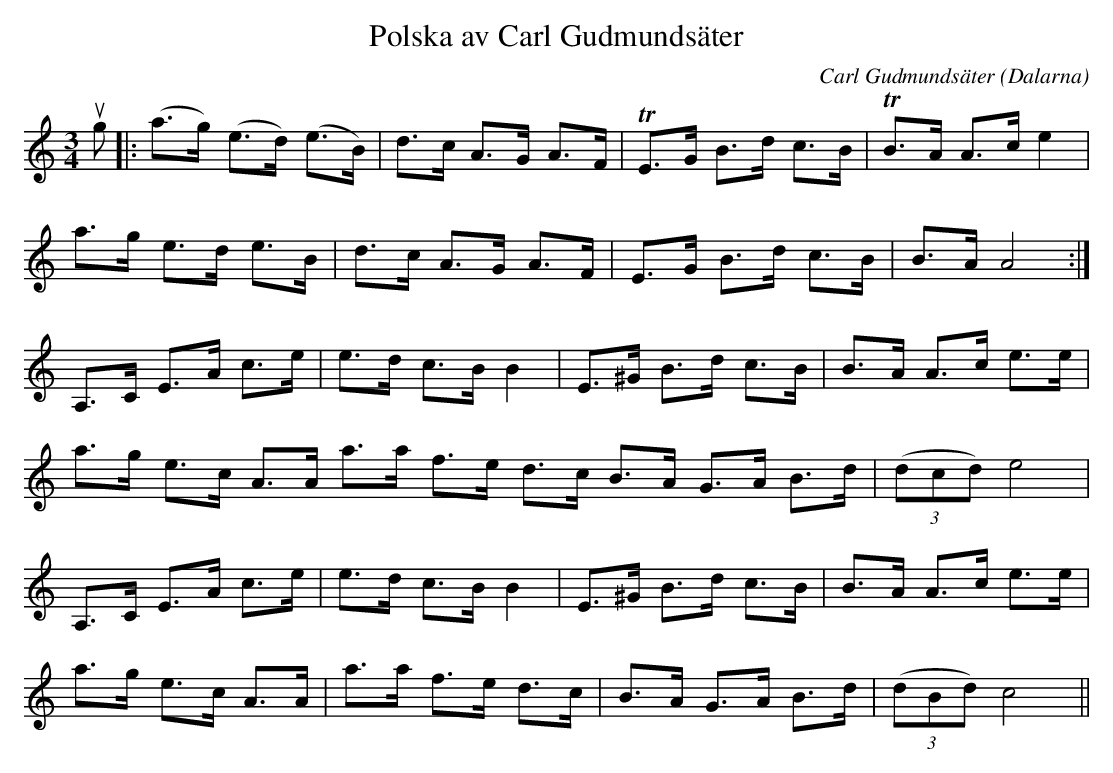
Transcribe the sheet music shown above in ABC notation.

X:1
T:Polska av Carl Gudmundsäter
C:Carl Gudmundsäter
O:Dalarna
M:3/4
L:1/8
K:Am
ug|:(a>g) (e>d) (e>B)|d>c A>G A>F|TE>G B>d c>B|TB>A A>c e2|
a>g e>d e>B|d>c A>G A>F|E>G B>d c>B|B>A A4:|
A,>C E>A c>e|e>d c>B B2|E>^G B>d c>B|B>A A>c e>e|
a>g e>c A>A a>a f>e d>c B>A G>A B>d|(3 (dcd) e4|
A,>C E>A c>e|e>d c>B B2|E>^G B>d c>B|B>A A>c e>e|
a>g e>c A>A|a>a f>e d>c|B>A G>A B>d|(3 (dBd) c4||
